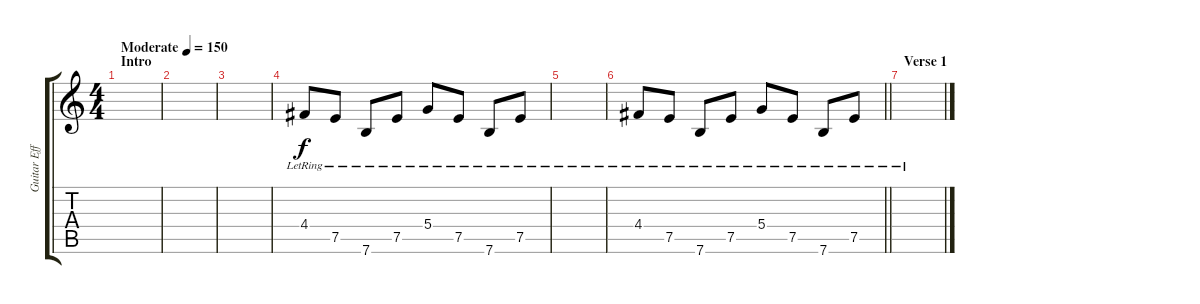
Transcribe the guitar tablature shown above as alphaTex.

\track ("Guitar Effects 1" "Guitar Eff") {instrument electricguitarclean}
\staff {score tabs}
\tuning (E4 B3 G3 D3 A2 E2) {hide}
\ts (4 4)
\section ("" "Intro")
\tempo (150 "Moderate")
\clef g2
\ks c
|
|
|
4.4{lr}.8 7.5{lr}.8 7.6{lr}.8 7.5{lr}.8 5.4{lr}.8 7.5{lr}.8 7.6{lr}.8 7.5{lr}.8 |
|
\barLineRight lightlight
4.4{lr}.8 7.5{lr}.8 7.6{lr}.8 7.5{lr}.8 5.4{lr}.8 7.5{lr}.8 7.6{lr}.8 7.5{lr}.8 |
\section ("" "Verse 1")
